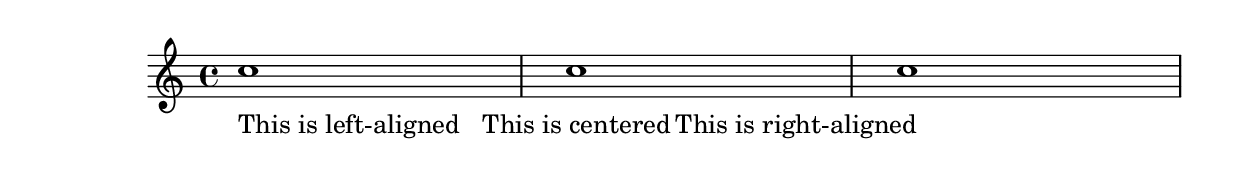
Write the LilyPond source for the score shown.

%% Do not edit this file; it is auto-generated from LSR http://lsr.dsi.unimi.it
%% This file is in the public domain.
\version "2.11.55"

\header {
  lsrtags = "text, vocal-music"

  texidoces = "
La alineación horizontal de la letra se puede ajustar sobreescribiendo
la propiedad @code{self-alignment-X} del objeto @code{LyricText}.
@code{#-1} es izquierda, @code{#0} es centrado y @code{#1} es derecha;
sin embargo, puede usar también @code{#LEFT}, @code{#CENTER} y
@code{#RIGHT}.

"
  doctitlees = "Alineación de la letra"

  texidoc = "
Horizontal alignment for lyrics cam be set by overriding the
@code{self-alignment-X} property of the @code{LyricText} object.
@code{#-1} is left, @code{#0} is center and @code{#1} is right;
however, you can use @code{#LEFT}, @code{#CENTER} and @code{#RIGHT} as
well. 

"
  doctitle = "Aligning lyrics"
} % begin verbatim
\layout { ragged-right = ##f }
\relative c'' {
  c1
  c1
  c1
}
\addlyrics {
  \once \override LyricText #'self-alignment-X = #LEFT
  "This is left-aligned"
  \once \override LyricText #'self-alignment-X = #CENTER
  "This is centered" 
  \once \override LyricText #'self-alignment-X = #1
  "This is right-aligned"
}
